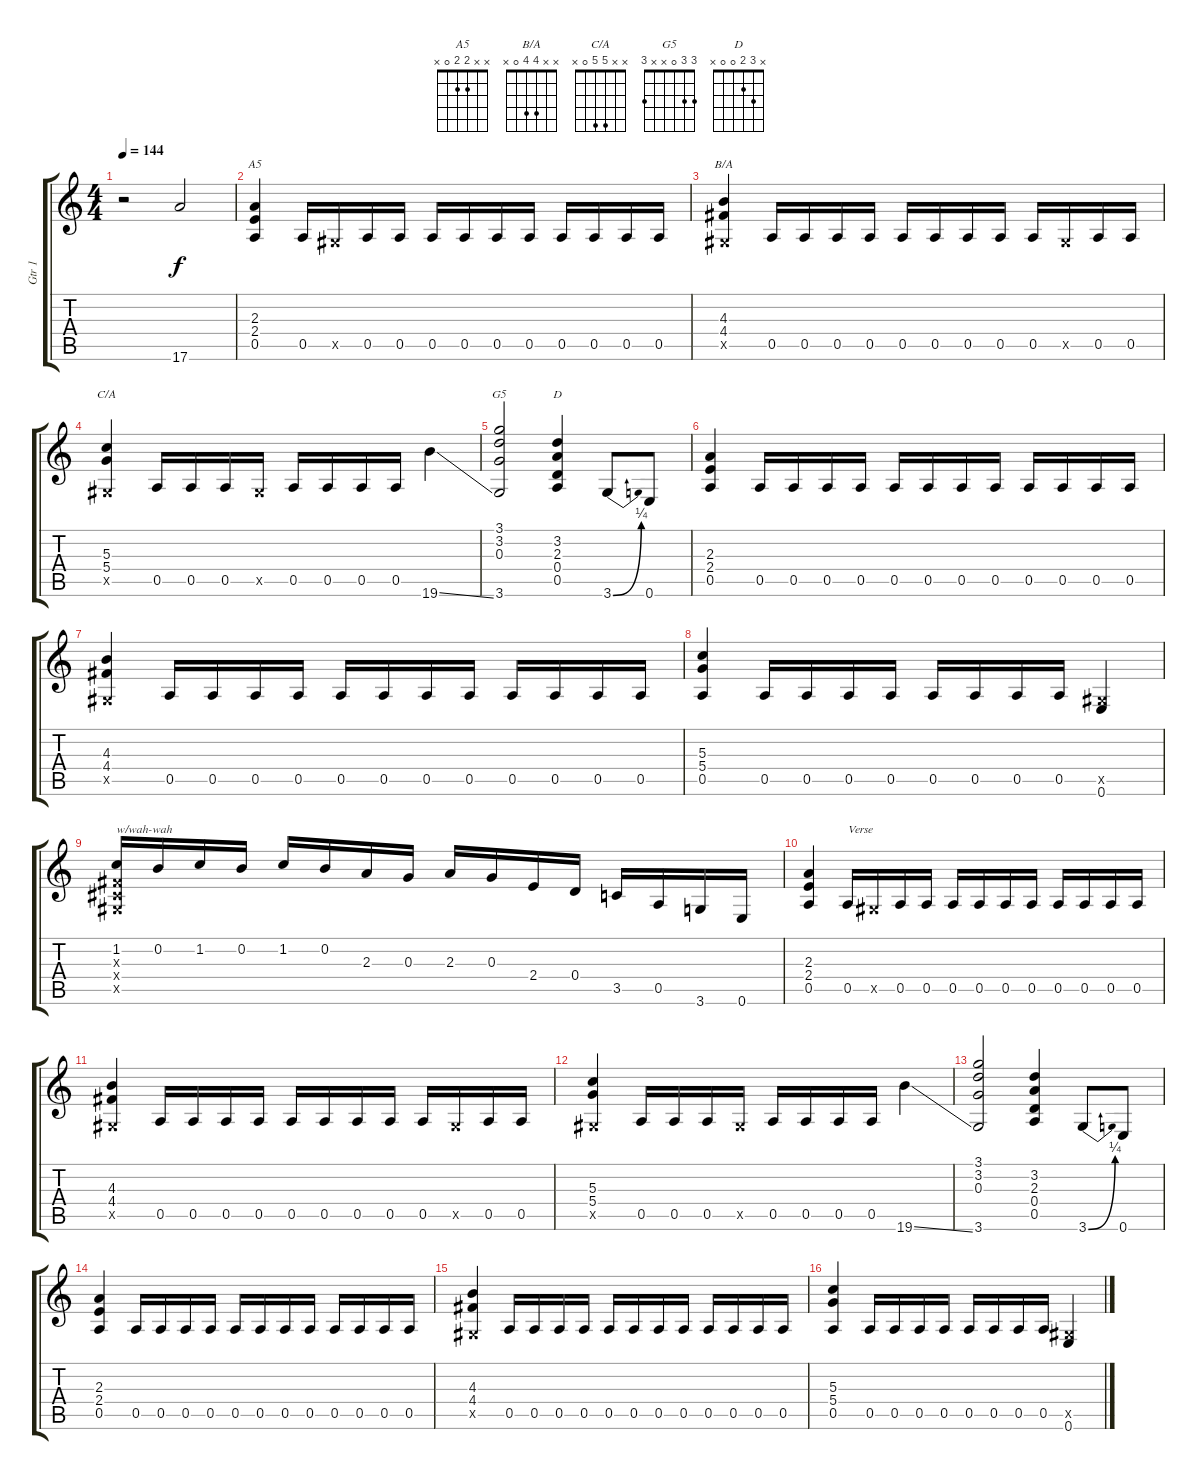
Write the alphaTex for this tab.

\track ("Gtr 1" "Gtr 1") {instrument overdrivenguitar}
\staff {score tabs}
\tuning (E4 B3 G3 D3 A2 E2) {hide}
\chord ("A5" x x 2 2 0 x)
\chord ("B/A" x x 4 4 0 x)
\chord ("C/A" x x 5 5 0 x)
\chord ("G5" 3 3 0 x x 3)
\chord ("D" x 3 2 0 0 x)
\ts (4 4)
\tempo 144
\clef g2
\ks c
r.2{dy f instrument overdrivenguitar} 17.6.2 |
(2.3 2.4 0.5).4{ch "A5"} 0.5.16 -1.5{x}.16 0.5.16 0.5.16 0.5.16 0.5.16 0.5.16 0.5.16 0.5.16 0.5.16 0.5.16 0.5.16 |
(4.3 4.4 -1.5{x}).4{ch "B/A"} 0.5.16 0.5.16 0.5.16 0.5.16 0.5.16 0.5.16 0.5.16 0.5.16 0.5.16 -1.5{x}.16 0.5.16 0.5.16 |
(5.3 5.4 -1.5{x}).4{ch "C/A"} 0.5.16 0.5.16 0.5.16 -1.5{x}.16 0.5.16 0.5.16 0.5.16 0.5.16 19.6{ss}.4 |
(3.1 3.2 0.3 3.6).2{ch "G5"} (3.2 2.3 0.4 0.5).4{ch "D"} 3.6{be (bend 0 0 60 1)}.8 0.6.8 |
(2.3 2.4 0.5).4 0.5.16 0.5.16 0.5.16 0.5.16 0.5.16 0.5.16 0.5.16 0.5.16 0.5.16 0.5.16 0.5.16 0.5.16 |
(4.3 4.4 -1.5{x}).4 0.5.16 0.5.16 0.5.16 0.5.16 0.5.16 0.5.16 0.5.16 0.5.16 0.5.16 0.5.16 0.5.16 0.5.16 |
(5.3 5.4 0.5).4 0.5.16 0.5.16 0.5.16 0.5.16 0.5.16 0.5.16 0.5.16 0.5.16 (-1.5{x} 0.6).4 |
(1.2 -1.3{x} -1.4{x} -1.5{x}).16{txt "w/wah-wah"} 0.2.16 1.2.16 0.2.16 1.2.16 0.2.16 2.3.16 0.3.16 2.3.16 0.3.16 2.4.16 0.4.16 3.5.16 0.5.16 3.6.16 0.6.16 |
(2.3 2.4 0.5).4 0.5.16{txt "Verse"} -1.5{x}.16 0.5.16 0.5.16 0.5.16 0.5.16 0.5.16 0.5.16 0.5.16 0.5.16 0.5.16 0.5.16 |
(4.3 4.4 -1.5{x}).4 0.5.16 0.5.16 0.5.16 0.5.16 0.5.16 0.5.16 0.5.16 0.5.16 0.5.16 -1.5{x}.16 0.5.16 0.5.16 |
(5.3 5.4 -1.5{x}).4 0.5.16 0.5.16 0.5.16 -1.5{x}.16 0.5.16 0.5.16 0.5.16 0.5.16 19.6{ss}.4 |
(3.1 3.2 0.3 3.6).2 (3.2 2.3 0.4 0.5).4 3.6{be (bend 0 0 60 1)}.8 0.6.8 |
(2.3 2.4 0.5).4 0.5.16 0.5.16 0.5.16 0.5.16 0.5.16 0.5.16 0.5.16 0.5.16 0.5.16 0.5.16 0.5.16 0.5.16 |
(4.3 4.4 -1.5{x}).4 0.5.16 0.5.16 0.5.16 0.5.16 0.5.16 0.5.16 0.5.16 0.5.16 0.5.16 0.5.16 0.5.16 0.5.16 |
(5.3 5.4 0.5).4 0.5.16 0.5.16 0.5.16 0.5.16 0.5.16 0.5.16 0.5.16 0.5.16 (-1.5{x} 0.6).4
